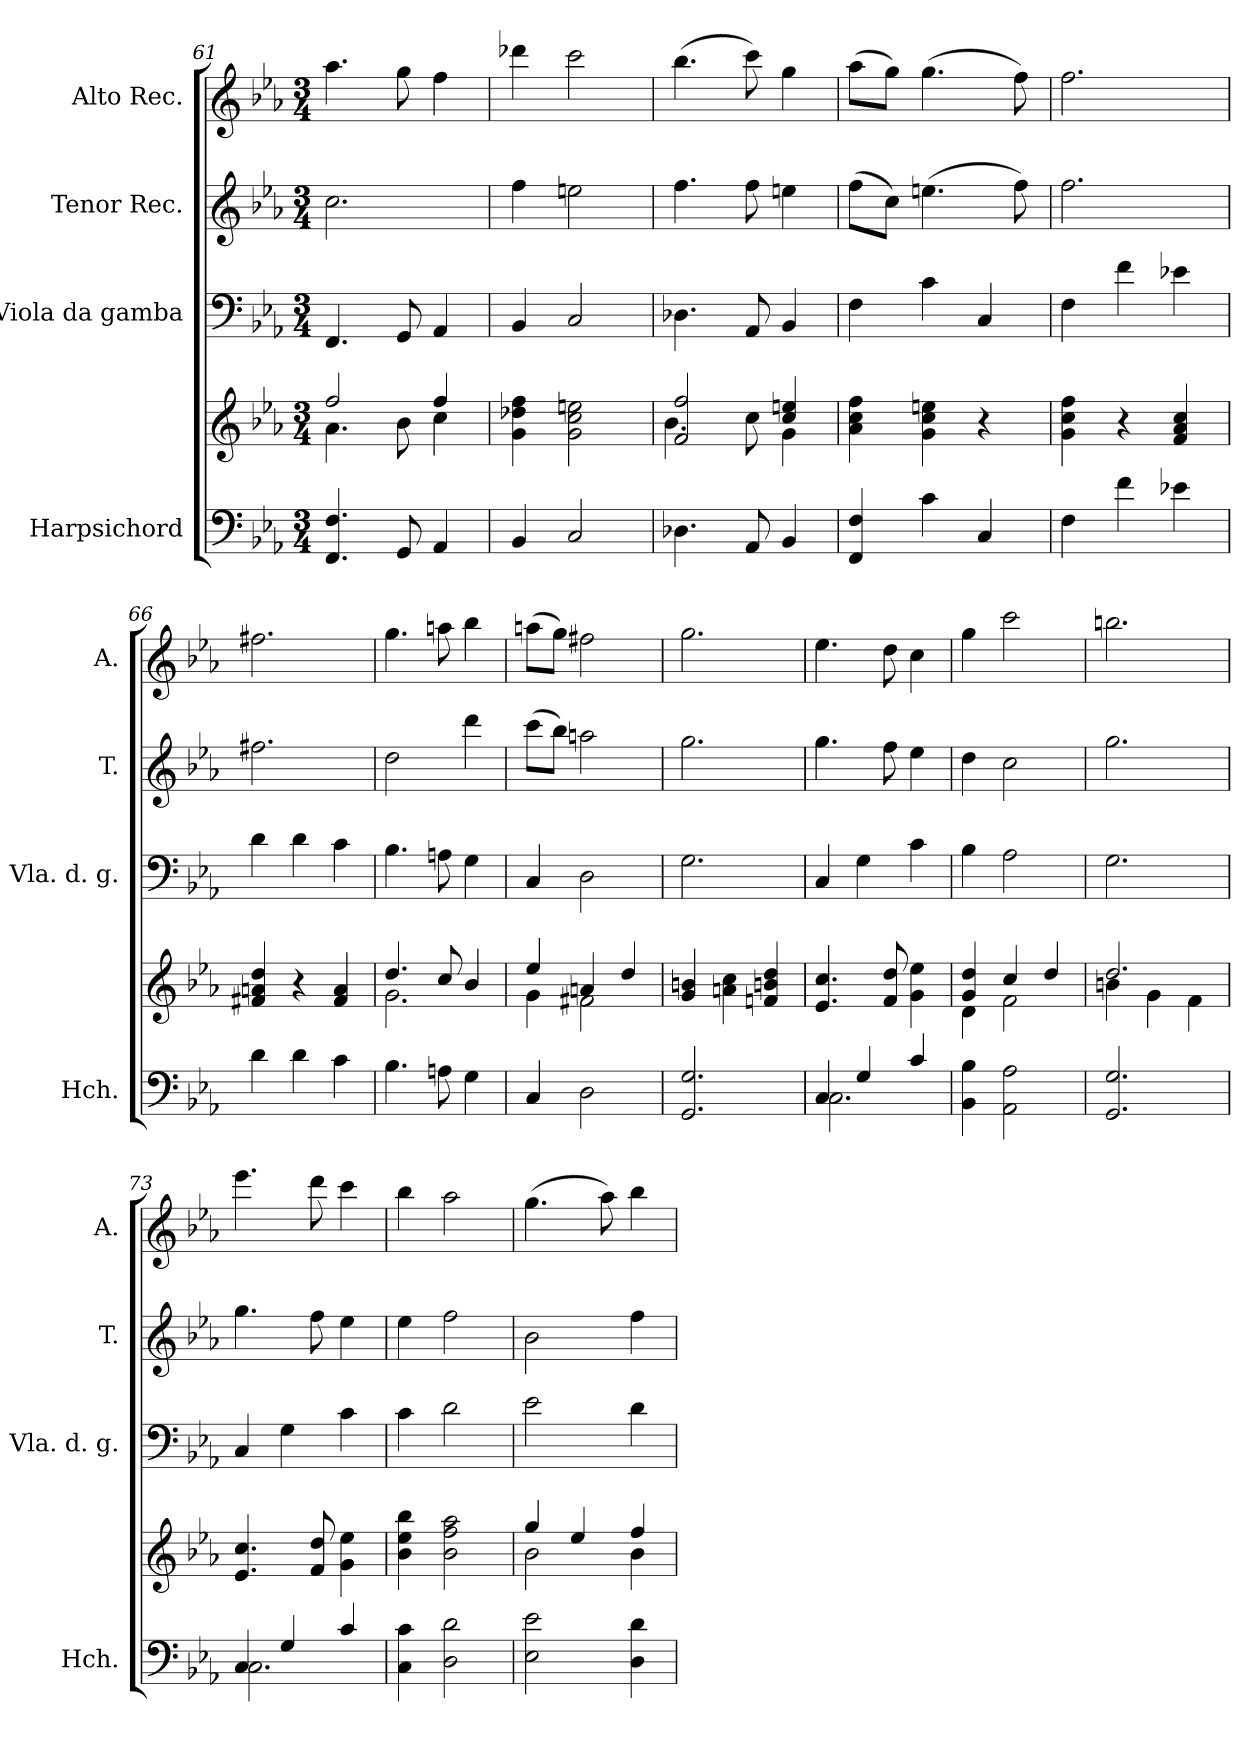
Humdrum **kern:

**kern	**kern	**kern	**kern	**kern
*part4	*part4	*part3	*part2	*part1
*staff5	*staff4	*staff3	*staff2	*staff1
*I"Harpsichord	*	*I"Viola da gamba	*I"Tenor Rec.	*I"Alto Rec.
*I'Hch.	*	*I'Vla. d. g.	*I'T.	*I'A.
*clefF4	*clefG2	*clefF4	*clefG2	*clefG2
*k[b-e-a-]	*k[b-e-a-]	*k[b-e-a-]	*k[b-e-a-]	*k[b-e-a-]
*M3/4	*M3/4	*M3/4	*M3/4	*M3/4
=61	=61	=61	=61	=61
*	*^	*	*	*
4.FF/ 4.F/	2ff/	4.a-\	4.FF/	2.cc\	4.aa-\
8GG/	.	8b-\	8GG/	.	8gg\
4AA-/	4ff/	4cc\	4AA-/	.	4ff\
*	*v	*v	*	*	*
=62	=62	=62	=62	=62
4BB-/	4g\ 4dd-X\ 4ff\	4BB-/	4ff\	4ddd-X\
2C/	2g\ 2cc\ 2een\	2C/	2een\	2ccc\
=63	=63	=63	=63	=63
*	*^	*	*	*
4.D-X\	2f/ 2ff/	4.b-\	4.D-X\	4.ff\	(4.bb-\
8AA-/	.	8cc\	8AA-/	8ff\	8ccc\)
4BB-/	4cc/ 4een/	4g\	4BB-/	4een\	4gg\
*	*v	*v	*	*	*
=64	=64	=64	=64	=64
4FF/ 4F/	4a-\ 4cc\ 4ff\	4F\	(8ff\L	(8aa-\L
.	.	.	8cc\J)	8gg\J)
4c\	4g\ 4cc\ 4een\	4c\	(4.een\	(4.gg\
4C/	4r	4C/	.	.
.	.	.	8ff\)	8ff\)
=65	=65	=65	=65	=65
4F\	4g\ 4cc\ 4ff\	4F\	2.ff\	2.ff\
4f\	4r	4f\	.	.
4e-X\	4f/ 4a-/ 4cc/	4e-X\	.	.
=66	=66	=66	=66	=66
4d\	4f#X/ 4an/ 4dd/	4d\	2.ff#X\	2.ff#X\
4d\	4r	4d\	.	.
4c\	4f#/ 4a/	4c\	.	.
=67	=67	=67	=67	=67
*	*^	*	*	*
4.B-\	4.dd/	2.g\	4.B-\	2dd\	4.gg\
8An\	8cc/	.	8An\	.	8aan\
4G\	4b-/	.	4G\	4ddd\	4bb-\
!!LO:LB:g=z
=68	=68	=68	=68	=68	=68
4C/	4ee-/	4g\	4C/	(8ccc\L	(8aan\L
.	.	.	.	8bb-\J)	8gg\J)
2D\	4an/	2f#X\	2D\	2aan\	2ff#X\
.	4dd/	.	.	.	.
*	*v	*v	*	*	*
=69	=69	=69	=69	=69
2.GG/ 2.G/	4g/ 4bn/	2.G\	2.gg\	2.gg\
.	4an\ 4cc\	.	.	.
.	4fn/ 4bn/ 4dd/	.	.	.
=70	=70	=70	=70	=70
*^	*	*	*	*
4C/	2.C\	4.e-/ 4.cc/	4C/	4.gg\	4.ee-\
4G/	.	.	4G\	.	.
.	.	8f/ 8dd/	.	8ff\	8dd\
4c/	.	4g\ 4ee-\	4c\	4ee-\	4cc\
*v	*v	*	*	*	*
=71	=71	=71	=71	=71
*	*^	*	*	*
4BB-\ 4B-\	4g/ 4dd/	4d\	4B-\	4dd\	4gg\
2AA-\ 2A-\	4cc/	2f\	2A-\	2cc\	2ccc\
.	4dd/	.	.	.	.
=72	=72	=72	=72	=72	=72
2.GG/ 2.G/	2.dd/	4bn\	2.G\	2.gg\	2.bbn\
.	.	4g\	.	.	.
.	.	4f\	.	.	.
*	*v	*v	*	*	*
=73	=73	=73	=73	=73
*^	*	*	*	*
4C/	2.C\	4.e-/ 4.cc/	4C/	4.gg\	4.eee-\
4G/	.	.	4G\	.	.
.	.	8f/ 8dd/	.	8ff\	8ddd\
4c/	.	4g\ 4ee-\	4c\	4ee-\	4ccc\
*v	*v	*	*	*	*
=74	=74	=74	=74	=74
4C\ 4c\	4b-\ 4ee-\ 4bb-\	4c\	4ee-\	4bb-\
2D\ 2d\	2b-\ 2ff\ 2aa-\	2d\	2ff\	2aa-\
=75	=75	=75	=75	=75
*	*^	*	*	*
2E-\ 2e-\	4gg/	2b-\	2e-\	2b-\	(4.gg\
.	4ee-/	.	.	.	.
.	.	.	.	.	8aa-\)
4D\ 4d\	4ff/	4b-\	4d\	4ff\	4bb-\
*	*v	*v	*	*	*
=	=	=	=	=
*-	*-	*-	*-	*-
